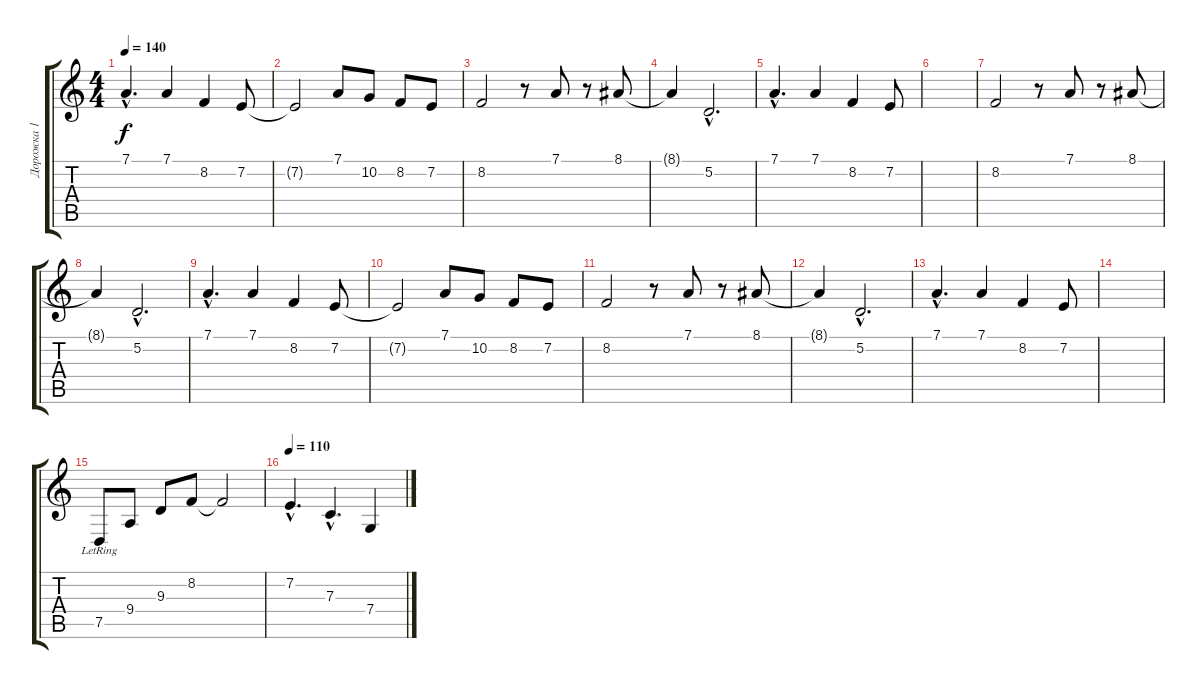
\track ("Дорожка 1" "Дорожка 1") {instrument brightacousticpiano}
\staff {score tabs}
\tuning (D4 A3 F3 C3 G2 D2) {hide}
\ts (4 4)
\tempo 140
\clef g2
\ks c
7.1{hac}.4{d dy f} 7.1.4 8.2.4 7.2.8 |
7.2{t}.2 7.1.8 10.2.8 8.2.8 7.2.8 |
8.2.2 r.8 7.1.8 r.8 8.1.8 |
8.1{t}.4 5.2{hac}.2{d} |
7.1{hac}.4{d} 7.1.4 8.2.4 7.2.8 |
|
8.2.2 r.8 7.1.8 r.8 8.1.8 |
8.1{t}.4 5.2{hac}.2{d} |
7.1{hac}.4{d} 7.1.4 8.2.4 7.2.8 |
7.2{t}.2 7.1.8 10.2.8 8.2.8 7.2.8 |
8.2.2 r.8 7.1.8 r.8 8.1.8 |
8.1{t}.4 5.2{hac}.2{d} |
7.1{hac}.4{d} 7.1.4 8.2.4 7.2.8 |
|
7.5{lr}.8 9.4.8 9.3.8 8.2.8 8.2{t}.2 |
\tempo 110
7.2{hac}.4{d} 7.3{hac}.4{d} 7.4.4
